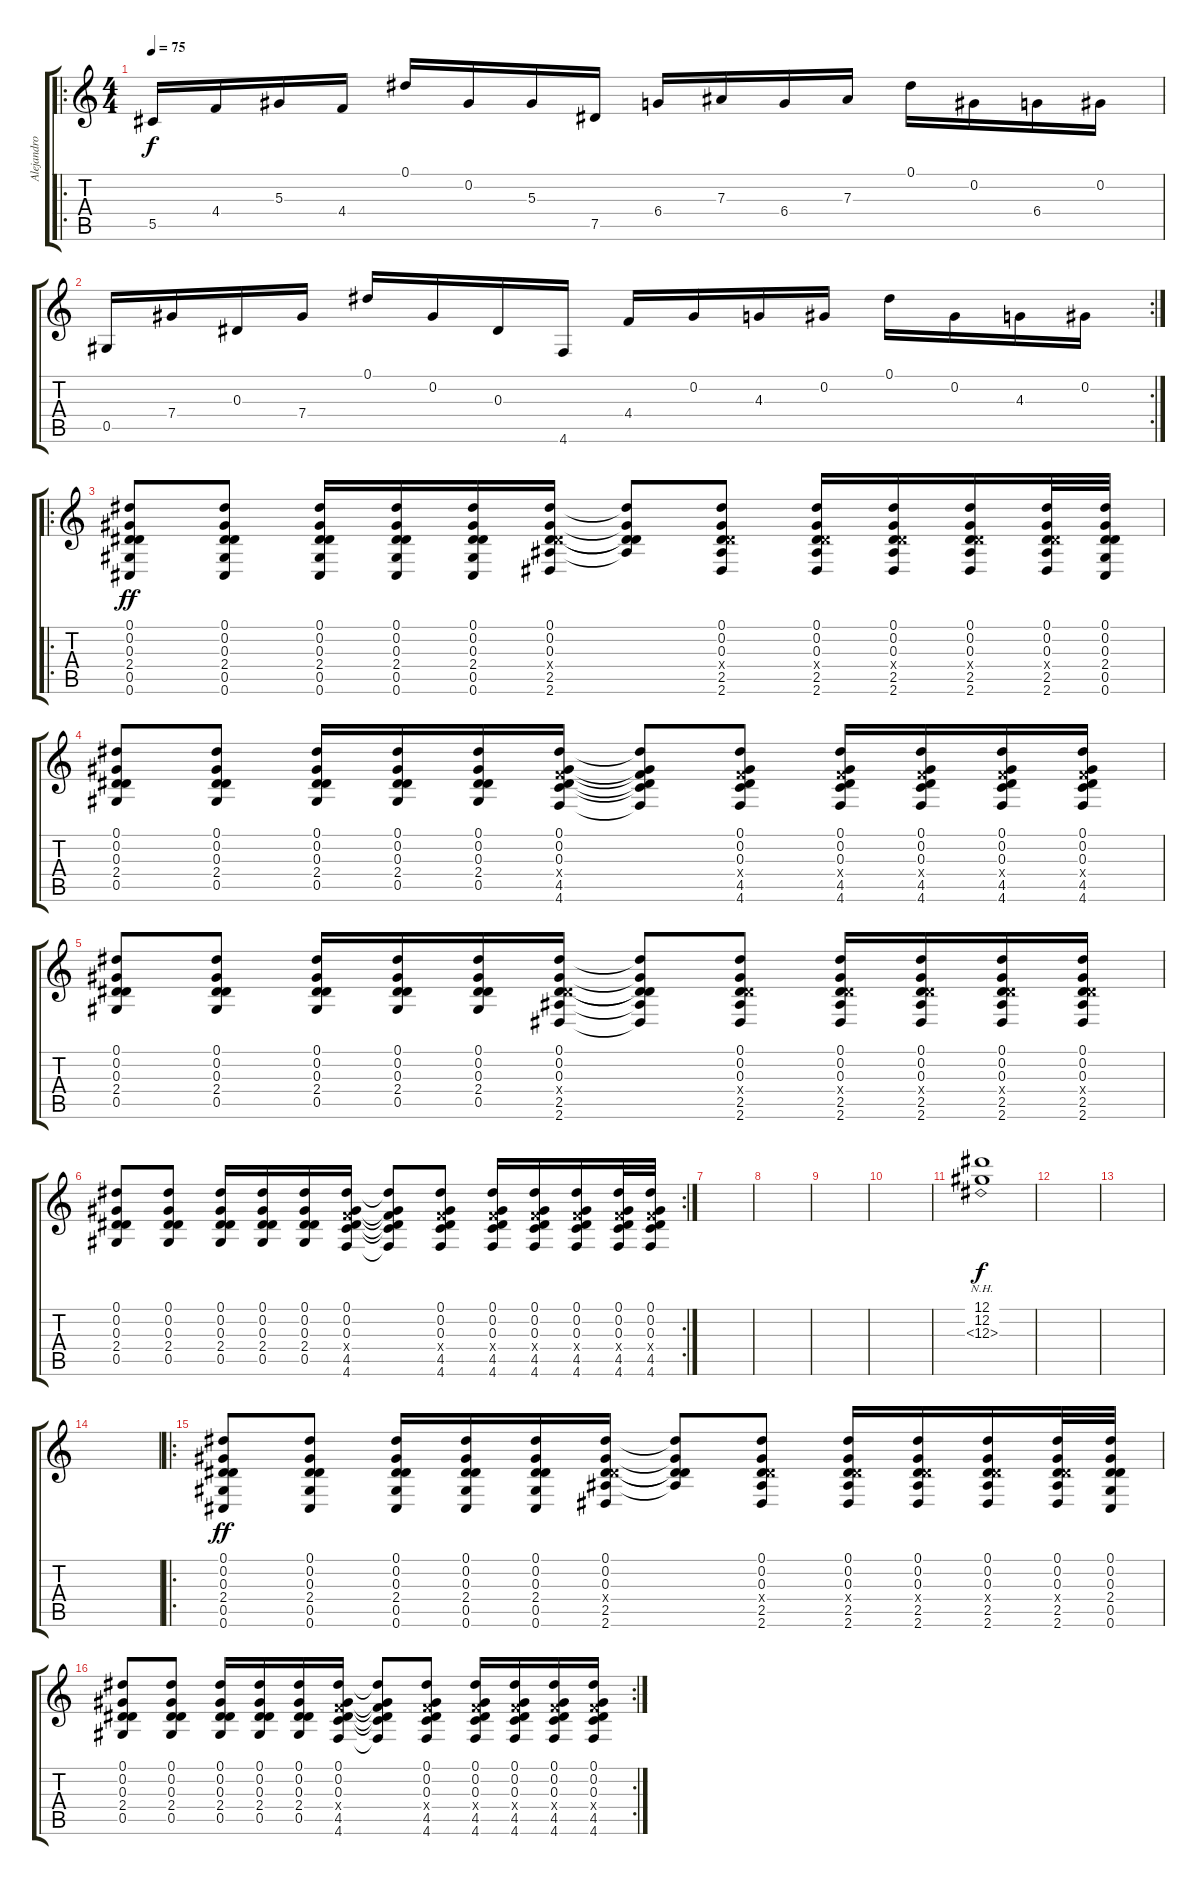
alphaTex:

\track ("Alejandro Manzano" "Alejandro ") {instrument acousticguitarsteel}
\staff {score tabs}
\tuning (Eb4 Ab3 Eb3 Db3 Ab2 Db2) {hide}
\ro
\ts (4 4)
\tempo 75
\clef g2
\ks c
5.5.16{dy f} 4.4.16 5.3.16 4.4.16 0.1.16 0.2.16 5.3.16 7.5.16 6.4.16 7.3.16 6.4.16 7.3.16 0.1.16 0.2.16 6.4.16 0.2.16 |
\rc 2
0.5.16 7.4.16 0.3.16 7.4.16 0.1.16 0.2.16 0.3.16 4.6.16 4.4.16 0.2.16 4.3.16 0.2.16 0.1.16 0.2.16 4.3.16 0.2.16 |
\ro
(0.1 0.2 0.3 2.4 0.5 0.6).8{dy ff volume 0} (0.1 0.2 0.3 2.4 0.5 0.6).8 (0.1 0.2 0.3 2.4 0.5 0.6).16 (0.1 0.2 0.3 2.4 0.5 0.6).16 (0.1 0.2 0.3 2.4 0.5 0.6).16 (0.1 0.2 0.3 2.4{x} 2.5 2.6).16 (0.1{t} 0.2{t} 0.3{t} 2.4{t} 2.5{t}).8 (0.1 0.2 0.3 2.4{x} 2.5 2.6).8 (0.1 0.2 0.3 2.4{x} 2.5 2.6).16 (0.1 0.2 0.3 2.4{x} 2.5 2.6).16 (0.1 0.2 0.3 2.4{x} 2.5 2.6).16 (0.1 0.2 0.3 2.4{x} 2.5 2.6).32 (0.1 0.2 0.3 2.4 0.5 0.6).32 |
(0.1 0.2 0.3 2.4 0.5).8 (0.1 0.2 0.3 2.4 0.5).8 (0.1 0.2 0.3 2.4 0.5).16 (0.1 0.2 0.3 2.4 0.5).16 (0.1 0.2 0.3 2.4 0.5).16 (0.1 0.2 0.3 4.4{x} 4.5 4.6).16 (0.1{t} 0.2{t} 0.3{t} 4.4{t} 4.5{t} 4.6{t}).8 (0.1 0.2 0.3 4.4{x} 4.5 4.6).8 (0.1 0.2 0.3 4.4{x} 4.5 4.6).16 (0.1 0.2 0.3 4.4{x} 4.5 4.6).16 (0.1 0.2 0.3 4.4{x} 4.5 4.6).16 (0.1 0.2 0.3 4.4{x} 4.5 4.6).16 |
(0.1 0.2 0.3 2.4 0.5).8 (0.1 0.2 0.3 2.4 0.5).8 (0.1 0.2 0.3 2.4 0.5).16 (0.1 0.2 0.3 2.4 0.5).16 (0.1 0.2 0.3 2.4 0.5).16 (0.1 0.2 0.3 2.4{x} 2.5 2.6).16 (0.1{t} 0.2{t} 0.3{t} 2.4{t} 2.5{t} 2.6{t}).8 (0.1 0.2 0.3 2.4{x} 2.5 2.6).8 (0.1 0.2 0.3 2.4{x} 2.5 2.6).16 (0.1 0.2 0.3 2.4{x} 2.5 2.6).16 (0.1 0.2 0.3 2.4{x} 2.5 2.6).16 (0.1 0.2 0.3 2.4{x} 2.5 2.6).16 |
\rc 2
(0.1 0.2 0.3 2.4 0.5).8 (0.1 0.2 0.3 2.4 0.5).8 (0.1 0.2 0.3 2.4 0.5).16 (0.1 0.2 0.3 2.4 0.5).16 (0.1 0.2 0.3 2.4 0.5).16 (0.1 0.2 0.3 4.4{x} 4.5 4.6).16 (0.1{t} 0.2{t} 0.3{t} 4.4{t} 4.5{t} 4.6{t}).8 (0.1 0.2 0.3 4.4{x} 4.5 4.6).8 (0.1 0.2 0.3 4.4{x} 4.5 4.6).16 (0.1 0.2 0.3 4.4{x} 4.5 4.6).16 (0.1 0.2 0.3 4.4{x} 4.5 4.6).16 (0.1 0.2 0.3 4.4{x} 4.5 4.6).32 (0.1 0.2 0.3 4.4{x} 4.5 4.6).32 |
|
|
|
|
(12.1 12.2 12.3{nh}).1{dy f} |
|
|
|
\ro
(0.1 0.2 0.3 2.4 0.5 0.6).8{dy ff volume 0} (0.1 0.2 0.3 2.4 0.5 0.6).8 (0.1 0.2 0.3 2.4 0.5 0.6).16 (0.1 0.2 0.3 2.4 0.5 0.6).16 (0.1 0.2 0.3 2.4 0.5 0.6).16 (0.1 0.2 0.3 2.4{x} 2.5 2.6).16 (0.1{t} 0.2{t} 0.3{t} 2.4{t} 2.5{t}).8 (0.1 0.2 0.3 2.4{x} 2.5 2.6).8 (0.1 0.2 0.3 2.4{x} 2.5 2.6).16 (0.1 0.2 0.3 2.4{x} 2.5 2.6).16 (0.1 0.2 0.3 2.4{x} 2.5 2.6).16 (0.1 0.2 0.3 2.4{x} 2.5 2.6).32 (0.1 0.2 0.3 2.4 0.5 0.6).32 |
\rc 2
(0.1 0.2 0.3 2.4 0.5).8 (0.1 0.2 0.3 2.4 0.5).8 (0.1 0.2 0.3 2.4 0.5).16 (0.1 0.2 0.3 2.4 0.5).16 (0.1 0.2 0.3 2.4 0.5).16 (0.1 0.2 0.3 4.4{x} 4.5 4.6).16 (0.1{t} 0.2{t} 0.3{t} 4.4{t} 4.5{t} 4.6{t}).8 (0.1 0.2 0.3 4.4{x} 4.5 4.6).8 (0.1 0.2 0.3 4.4{x} 4.5 4.6).16 (0.1 0.2 0.3 4.4{x} 4.5 4.6).16 (0.1 0.2 0.3 4.4{x} 4.5 4.6).16 (0.1 0.2 0.3 4.4{x} 4.5 4.6).16
